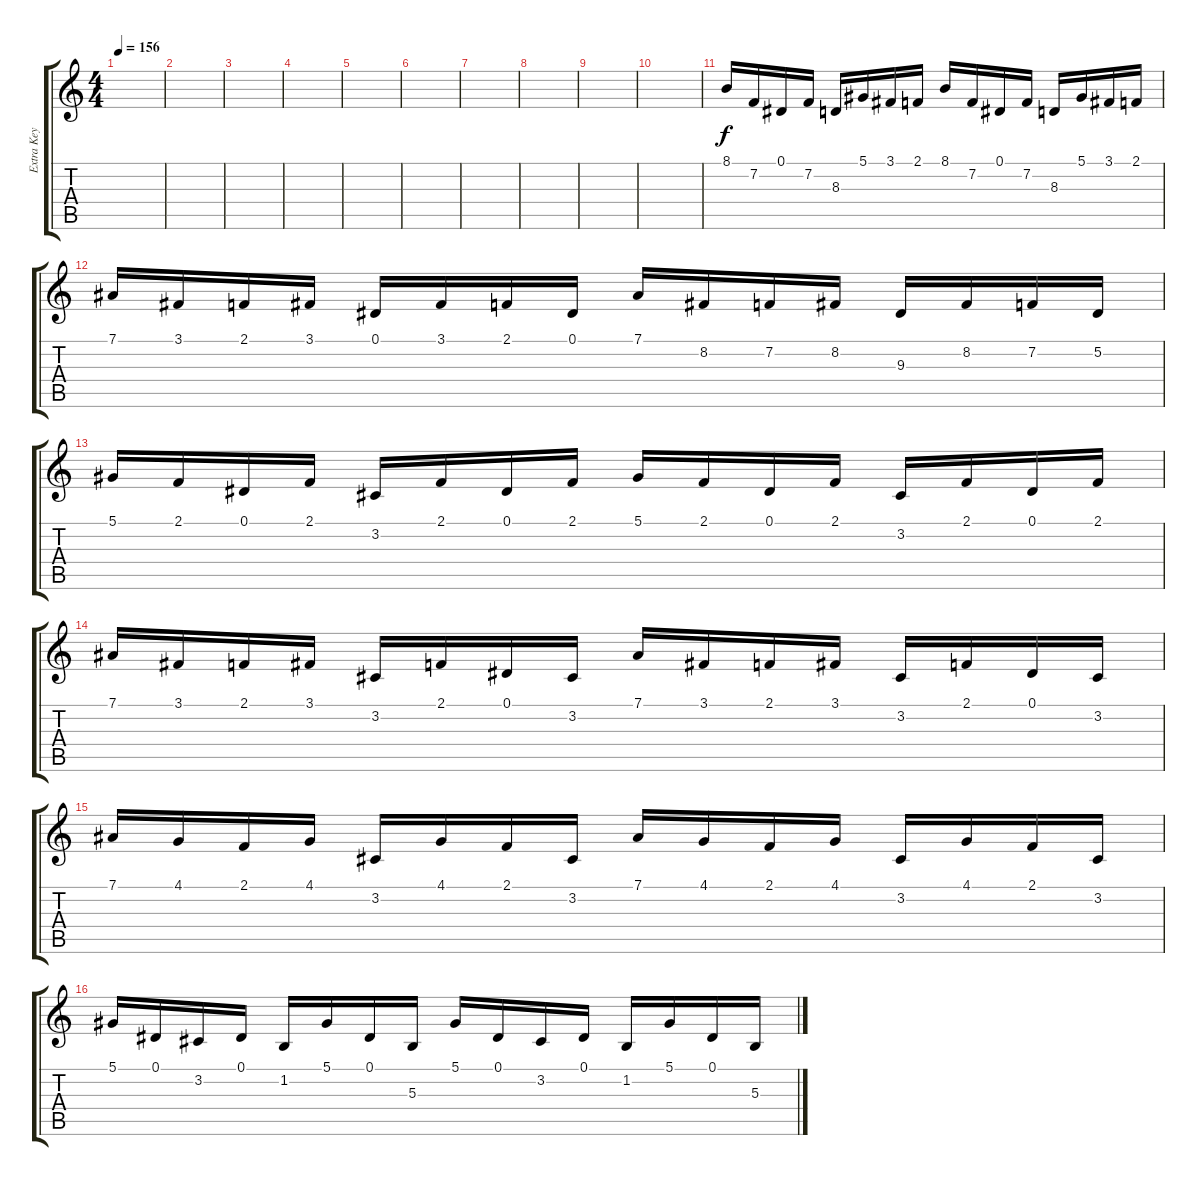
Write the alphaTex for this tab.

\track ("Extra Key" "Extra Key") {instrument harpsichord}
\staff {score tabs}
\tuning (Eb4 Bb3 Gb3 Db3 Ab2 Eb2) {hide}
\ts (4 4)
\tempo 156
\clef g2
\ks c
|
|
|
|
|
|
|
|
|
|
8.1.16 7.2.16 0.1.16 7.2.16 8.3.16 5.1.16 3.1.16 2.1.16 8.1.16 7.2.16 0.1.16 7.2.16 8.3.16 5.1.16 3.1.16 2.1.16 |
7.1.16 3.1.16 2.1.16 3.1.16 0.1.16 3.1.16 2.1.16 0.1.16 7.1.16 8.2.16 7.2.16 8.2.16 9.3.16 8.2.16 7.2.16 5.2.16 |
5.1.16 2.1.16 0.1.16 2.1.16 3.2.16 2.1.16 0.1.16 2.1.16 5.1.16 2.1.16 0.1.16 2.1.16 3.2.16 2.1.16 0.1.16 2.1.16 |
7.1.16 3.1.16 2.1.16 3.1.16 3.2.16 2.1.16 0.1.16 3.2.16 7.1.16 3.1.16 2.1.16 3.1.16 3.2.16 2.1.16 0.1.16 3.2.16 |
7.1.16 4.1.16 2.1.16 4.1.16 3.2.16 4.1.16 2.1.16 3.2.16 7.1.16 4.1.16 2.1.16 4.1.16 3.2.16 4.1.16 2.1.16 3.2.16 |
5.1.16 0.1.16 3.2.16 0.1.16 1.2.16 5.1.16 0.1.16 5.3.16 5.1.16 0.1.16 3.2.16 0.1.16 1.2.16 5.1.16 0.1.16 5.3.16
